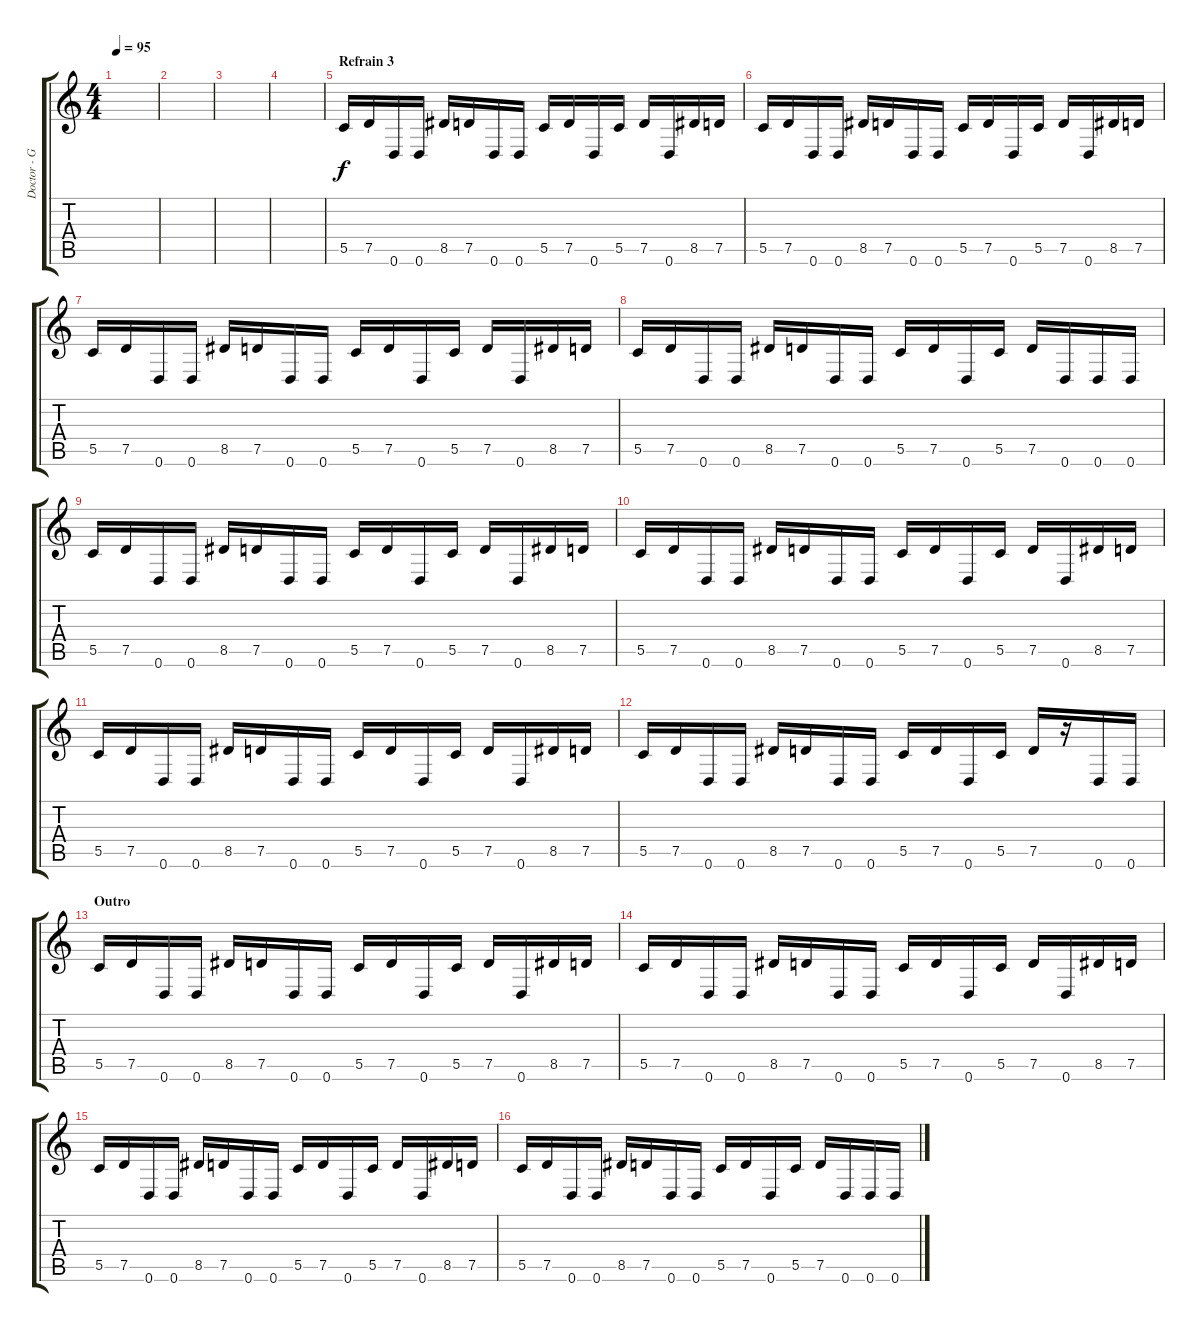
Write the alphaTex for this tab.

\track ("Doctor - Guitar 1" "Doctor - G") {instrument distortionguitar}
\staff {score tabs}
\tuning (D4 A3 F3 C3 G2 D2) {hide}
\ts (4 4)
\tempo 95
\clef g2
\ks c
|
|
|
|
\section ("" "Refrain 3")
5.5.16 7.5.16 0.6.16 0.6.16 8.5.16 7.5.16 0.6.16 0.6.16 5.5.16 7.5.16 0.6.16 5.5.16 7.5.16 0.6.16 8.5.16 7.5.16 |
5.5.16 7.5.16 0.6.16 0.6.16 8.5.16 7.5.16 0.6.16 0.6.16 5.5.16 7.5.16 0.6.16 5.5.16 7.5.16 0.6.16 8.5.16 7.5.16 |
5.5.16 7.5.16 0.6.16 0.6.16 8.5.16 7.5.16 0.6.16 0.6.16 5.5.16 7.5.16 0.6.16 5.5.16 7.5.16 0.6.16 8.5.16 7.5.16 |
5.5.16 7.5.16 0.6.16 0.6.16 8.5.16 7.5.16 0.6.16 0.6.16 5.5.16 7.5.16 0.6.16 5.5.16 7.5.16 0.6.16 0.6.16 0.6.16 |
5.5.16 7.5.16 0.6.16 0.6.16 8.5.16 7.5.16 0.6.16 0.6.16 5.5.16 7.5.16 0.6.16 5.5.16 7.5.16 0.6.16 8.5.16 7.5.16 |
5.5.16 7.5.16 0.6.16 0.6.16 8.5.16 7.5.16 0.6.16 0.6.16 5.5.16 7.5.16 0.6.16 5.5.16 7.5.16 0.6.16 8.5.16 7.5.16 |
5.5.16 7.5.16 0.6.16 0.6.16 8.5.16 7.5.16 0.6.16 0.6.16 5.5.16 7.5.16 0.6.16 5.5.16 7.5.16 0.6.16 8.5.16 7.5.16 |
5.5.16 7.5.16 0.6.16 0.6.16 8.5.16 7.5.16 0.6.16 0.6.16 5.5.16 7.5.16 0.6.16 5.5.16 7.5.16 r.16 0.6.16 0.6.16 |
\section ("" "Outro")
5.5.16 7.5.16 0.6.16 0.6.16 8.5.16 7.5.16 0.6.16 0.6.16 5.5.16 7.5.16 0.6.16 5.5.16 7.5.16 0.6.16 8.5.16 7.5.16 |
5.5.16 7.5.16 0.6.16 0.6.16 8.5.16 7.5.16 0.6.16 0.6.16 5.5.16 7.5.16 0.6.16 5.5.16 7.5.16 0.6.16 8.5.16 7.5.16 |
5.5.16 7.5.16 0.6.16 0.6.16 8.5.16 7.5.16 0.6.16 0.6.16 5.5.16 7.5.16 0.6.16 5.5.16 7.5.16 0.6.16 8.5.16 7.5.16 |
5.5.16 7.5.16 0.6.16 0.6.16 8.5.16 7.5.16 0.6.16 0.6.16 5.5.16 7.5.16 0.6.16 5.5.16 7.5.16 0.6.16 0.6.16 0.6.16
